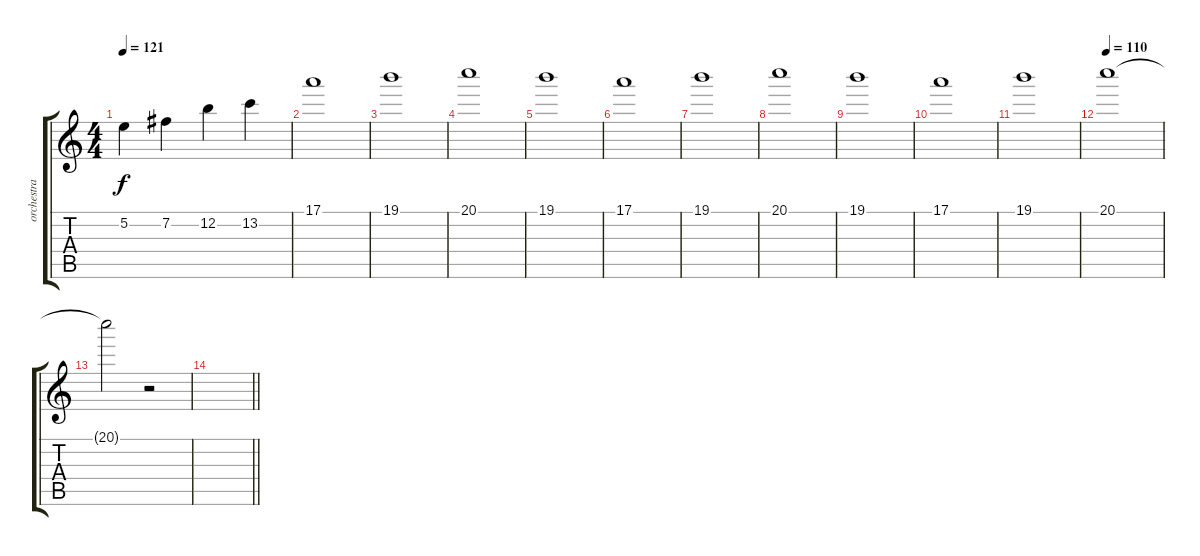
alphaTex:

\track ("orchestra" "orchestra") {instrument acousticguitarnylon}
\staff {score tabs}
\tuning (E4 B3 G3 D3 A2 E2) {hide}
\ts (4 4)
\tempo 121
\clef g2
\ks c
5.2.4{dy f} 7.2.4 12.2.4 13.2.4 |
17.1.1 |
19.1.1 |
20.1.1 |
19.1.1 |
17.1.1 |
19.1.1 |
20.1.1 |
19.1.1 |
17.1.1{volume 10} |
19.1.1{volume 9} |
\tempo 110
20.1.1{volume 7} |
20.1{t}.2 r.2 |
\barLineRight lightlight
